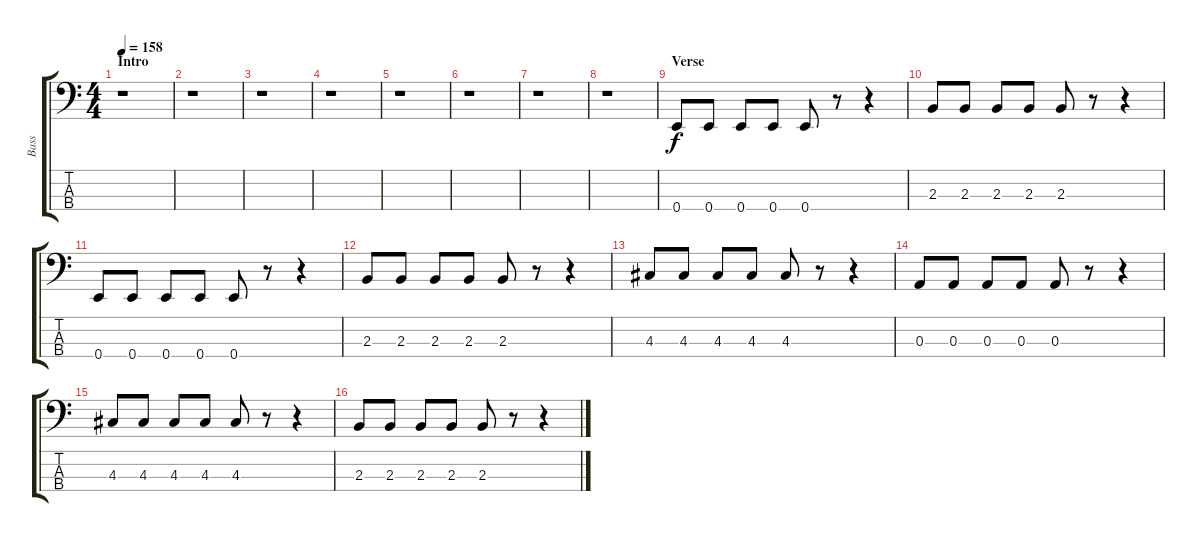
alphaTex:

\track ("Bass" "Bass") {instrument electricbasspick}
\staff {score tabs}
\tuning (G2 D2 A1 E1) {hide}
\ts (4 4)
\section ("" "Intro")
\tempo 158
\clef f4
\ks c
r.1{dy f instrument electricbasspick} |
r.1 |
r.1 |
r.1 |
r.1 |
r.1 |
r.1 |
r.1 |
\section ("" "Verse")
0.4.8 0.4.8 0.4.8 0.4.8 0.4.8 r.8 r.4 |
2.3.8 2.3.8 2.3.8 2.3.8 2.3.8 r.8 r.4 |
0.4.8 0.4.8 0.4.8 0.4.8 0.4.8 r.8 r.4 |
2.3.8 2.3.8 2.3.8 2.3.8 2.3.8 r.8 r.4 |
4.3.8 4.3.8 4.3.8 4.3.8 4.3.8 r.8 r.4 |
0.3.8 0.3.8 0.3.8 0.3.8 0.3.8 r.8 r.4 |
4.3.8 4.3.8 4.3.8 4.3.8 4.3.8 r.8 r.4 |
2.3.8 2.3.8 2.3.8 2.3.8 2.3.8 r.8 r.4
